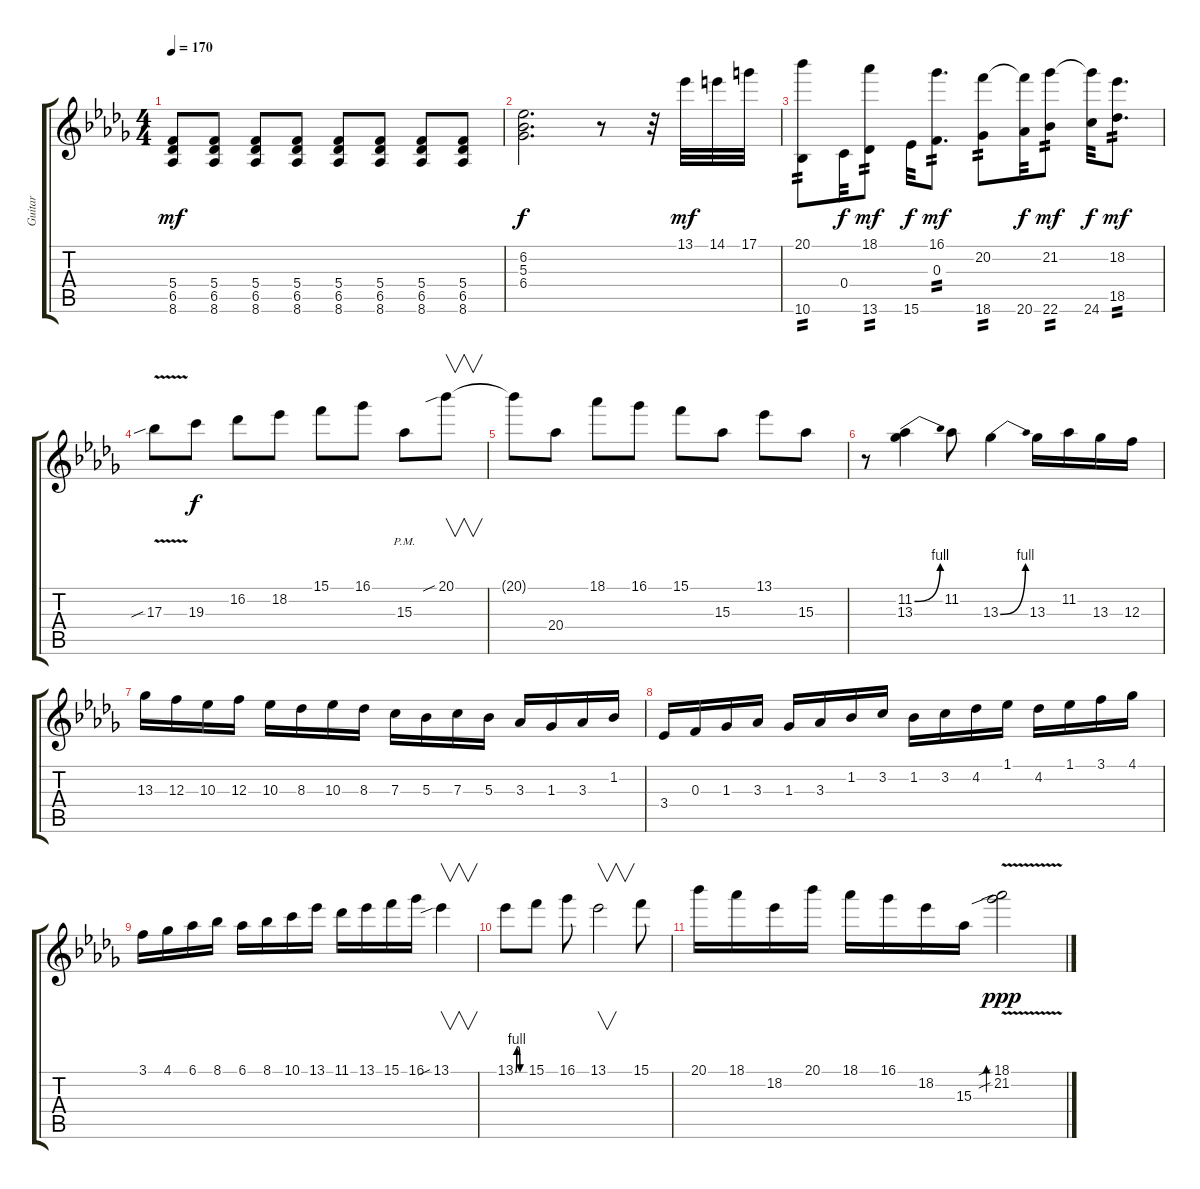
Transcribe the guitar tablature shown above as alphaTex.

\track ("Guitar" "Guitar") {instrument overdrivenguitar}
\staff {score tabs}
\tuning (D4 A3 F3 C3 G2 C2) {hide}
\ts (4 4)
\tempo 170
\clef g2
\ks db
(5.4 6.5 8.6).8{dy mf} (5.4 6.5 8.6).8 (5.4 6.5 8.6).8 (5.4 6.5 8.6).8 (5.4 6.5 8.6).8 (5.4 6.5 8.6).8 (5.4 6.5 8.6).8 (5.4 6.5 8.6).8 |
(6.2 5.3 6.4).2{d dy f} r.8 r.32 13.1.32{dy mf} 14.1.32 17.1.32 |
(20.1 10.6).8{tp 2} 0.4.32{dy f} (18.1 13.6).8{tp 2 dy mf} 15.6.32{dy f} (16.1 0.3).8{d tp 2 dy mf} (20.2 18.6).8{tp 2} (20.2{t} 20.6).32{dy f} (21.2 22.6).8{tp 2 dy mf} (21.2{t} 24.6).32{dy f} (18.2 18.5).8{d tp 2 dy mf} |
17.3{v sib}.8 19.3.8{dy f} 16.2.8 18.2.8 15.1.8 16.1.8 15.3{pm}.8 20.1{sib}.8{v} |
20.1{t}.8 20.4.8 18.1.8 16.1.8 15.1.8 15.3.8 13.1.8 15.3.8 |
r.8 (11.2{be (bend 0 0 60 4)} 13.3).4 11.2.8 13.3{be (bend 0 0 60 4)}.4 13.3.16 11.2.16 13.3.16 12.3.16 |
13.3.16 12.3.16 10.3.16 12.3.16 10.3.16 8.3.16 10.3.16 8.3.16 7.3.16 5.3.16 7.3.16 5.3.16 3.3.16 1.3.16 3.3.16 1.2.16 |
3.4.16 0.3.16 1.3.16 3.3.16 1.3.16 3.3.16 1.2.16 3.2.16 1.2.16 3.2.16 4.2.16 1.1.16 4.2.16 1.1.16 3.1.16 4.1.16 |
3.1.16 4.1.16 6.1.16 8.1.16 6.1.16 8.1.16 10.1.16 13.1.16 11.1.16 13.1.16 15.1.16 16.1.16 13.1{sib}.4{v} |
13.1{be (custom 0 0 10 4 20 4 30 0 60 0)}.8 15.1.8 16.1.8 13.1.2{v} 15.1.8 |
20.1.16 18.1.16 18.2.16 20.1.16 18.1.16 16.1.16 18.2.16 15.3.16 (18.1{sib} 21.2{v sib}).2{bd 60 dy ppp}
